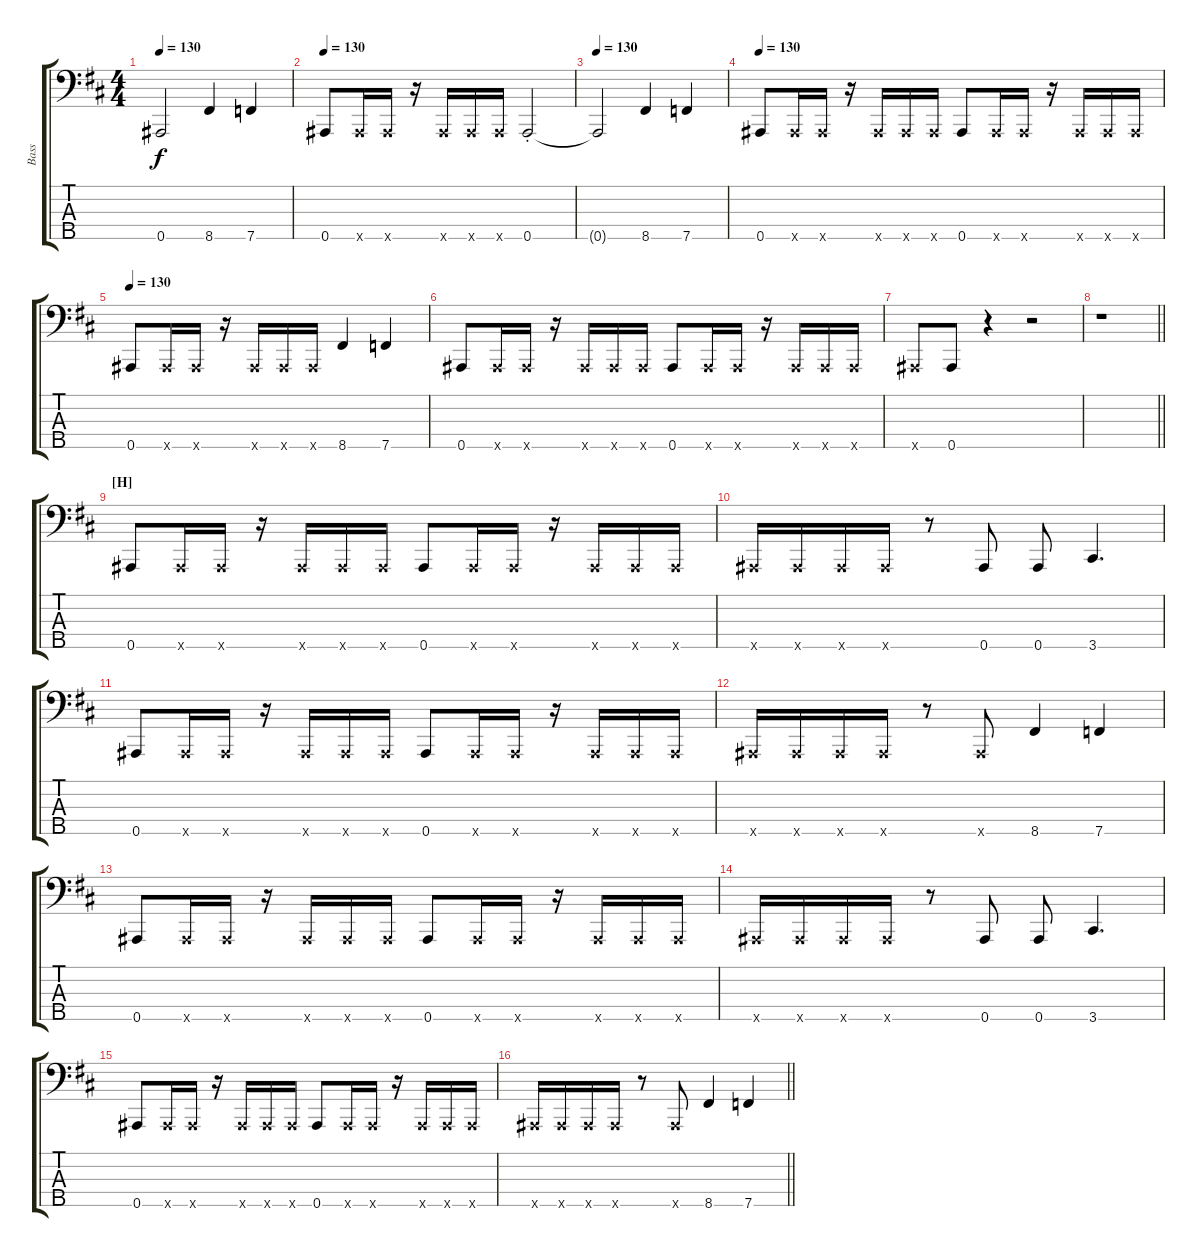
\track ("Bass" "Bass") {instrument slapbass1}
\staff {score tabs}
\tuning (B2 Gb2 Db2 Ab1 Bb0) {hide}
\ts (4 4)
\tempo 130
\clef f4
\ks bminor
0.5{t}.2{dy f} 8.5.4 7.5.4 |
\tempo 130
0.5.8 0.5{x}.16 0.5{x}.16 r.16 0.5{x}.16 0.5{x}.16 0.5{x}.16 0.5{st}.2 |
\tempo 130
0.5{t}.2 8.5.4 7.5.4 |
\tempo 130
0.5.8 0.5{x}.16 0.5{x}.16 r.16 0.5{x}.16 0.5{x}.16 0.5{x}.16 0.5.8 0.5{x}.16 0.5{x}.16 r.16 0.5{x}.16 0.5{x}.16 0.5{x}.16 |
\tempo 130
0.5.8 0.5{x}.16 0.5{x}.16 r.16 0.5{x}.16 0.5{x}.16 0.5{x}.16 8.5.4 7.5.4 |
0.5.8 0.5{x}.16 0.5{x}.16 r.16 0.5{x}.16 0.5{x}.16 0.5{x}.16 0.5.8 0.5{x}.16 0.5{x}.16 r.16 0.5{x}.16 0.5{x}.16 0.5{x}.16 |
0.5{x}.8 0.5.8 r.4 r.2 |
\barLineRight lightlight
r.1 |
\section ("" "[H]")
0.5.8 0.5{x}.16 0.5{x}.16 r.16 0.5{x}.16 0.5{x}.16 0.5{x}.16 0.5.8 0.5{x}.16 0.5{x}.16 r.16 0.5{x}.16 0.5{x}.16 0.5{x}.16 |
0.5{x}.16 0.5{x}.16 0.5{x}.16 0.5{x}.16 r.8 0.5.8 0.5.8 3.5.4{d} |
0.5.8 0.5{x}.16 0.5{x}.16 r.16 0.5{x}.16 0.5{x}.16 0.5{x}.16 0.5.8 0.5{x}.16 0.5{x}.16 r.16 0.5{x}.16 0.5{x}.16 0.5{x}.16 |
0.5{x}.16 0.5{x}.16 0.5{x}.16 0.5{x}.16 r.8 0.5{x}.8 8.5.4 7.5.4 |
0.5.8 0.5{x}.16 0.5{x}.16 r.16 0.5{x}.16 0.5{x}.16 0.5{x}.16 0.5.8 0.5{x}.16 0.5{x}.16 r.16 0.5{x}.16 0.5{x}.16 0.5{x}.16 |
0.5{x}.16 0.5{x}.16 0.5{x}.16 0.5{x}.16 r.8 0.5.8 0.5.8 3.5.4{d} |
0.5.8 0.5{x}.16 0.5{x}.16 r.16 0.5{x}.16 0.5{x}.16 0.5{x}.16 0.5.8 0.5{x}.16 0.5{x}.16 r.16 0.5{x}.16 0.5{x}.16 0.5{x}.16 |
\barLineRight lightlight
0.5{x}.16 0.5{x}.16 0.5{x}.16 0.5{x}.16 r.8 0.5{x}.8 8.5.4 7.5.4
